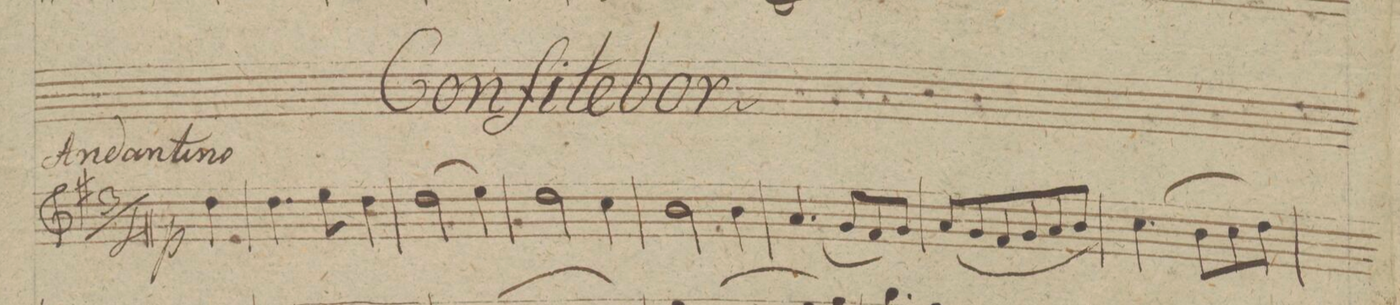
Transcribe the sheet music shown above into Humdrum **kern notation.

**kern	**fing	**dynam
*I"Violino 1mo	*	*
*clefG2	*	*
*k[f#]	*	*
*M3/4	*	*
4dd\	.	p
=1	=1	=1
4.dd\	.	.
8ee\	.	.
4dd\	.	.
=2	=2	=2
*2\right	*	*
(2dd\	.	.
4ee\)	.	.
=3	=3	=3
2dd\	.	.
4cc\	.	.
=4	=4	=4
2b\	.	.
4b\	.	.
=5	=5	=5
(4.a/	.	.
8g/L	.	.
8f#/	.	.
8g/J)	.	.
=6	=6	=6
(8a/L	.	.
8g/	.	.
8f#/	.	.
8g/	.	.
8a/	.	.
8b/J)	.	.
=7	=7	=7
(4.cc\	.	.
8b\L	.	.
8cc\	.	.
8dd\J)	.	.
=8	=8	=8
*-	*-	*-
